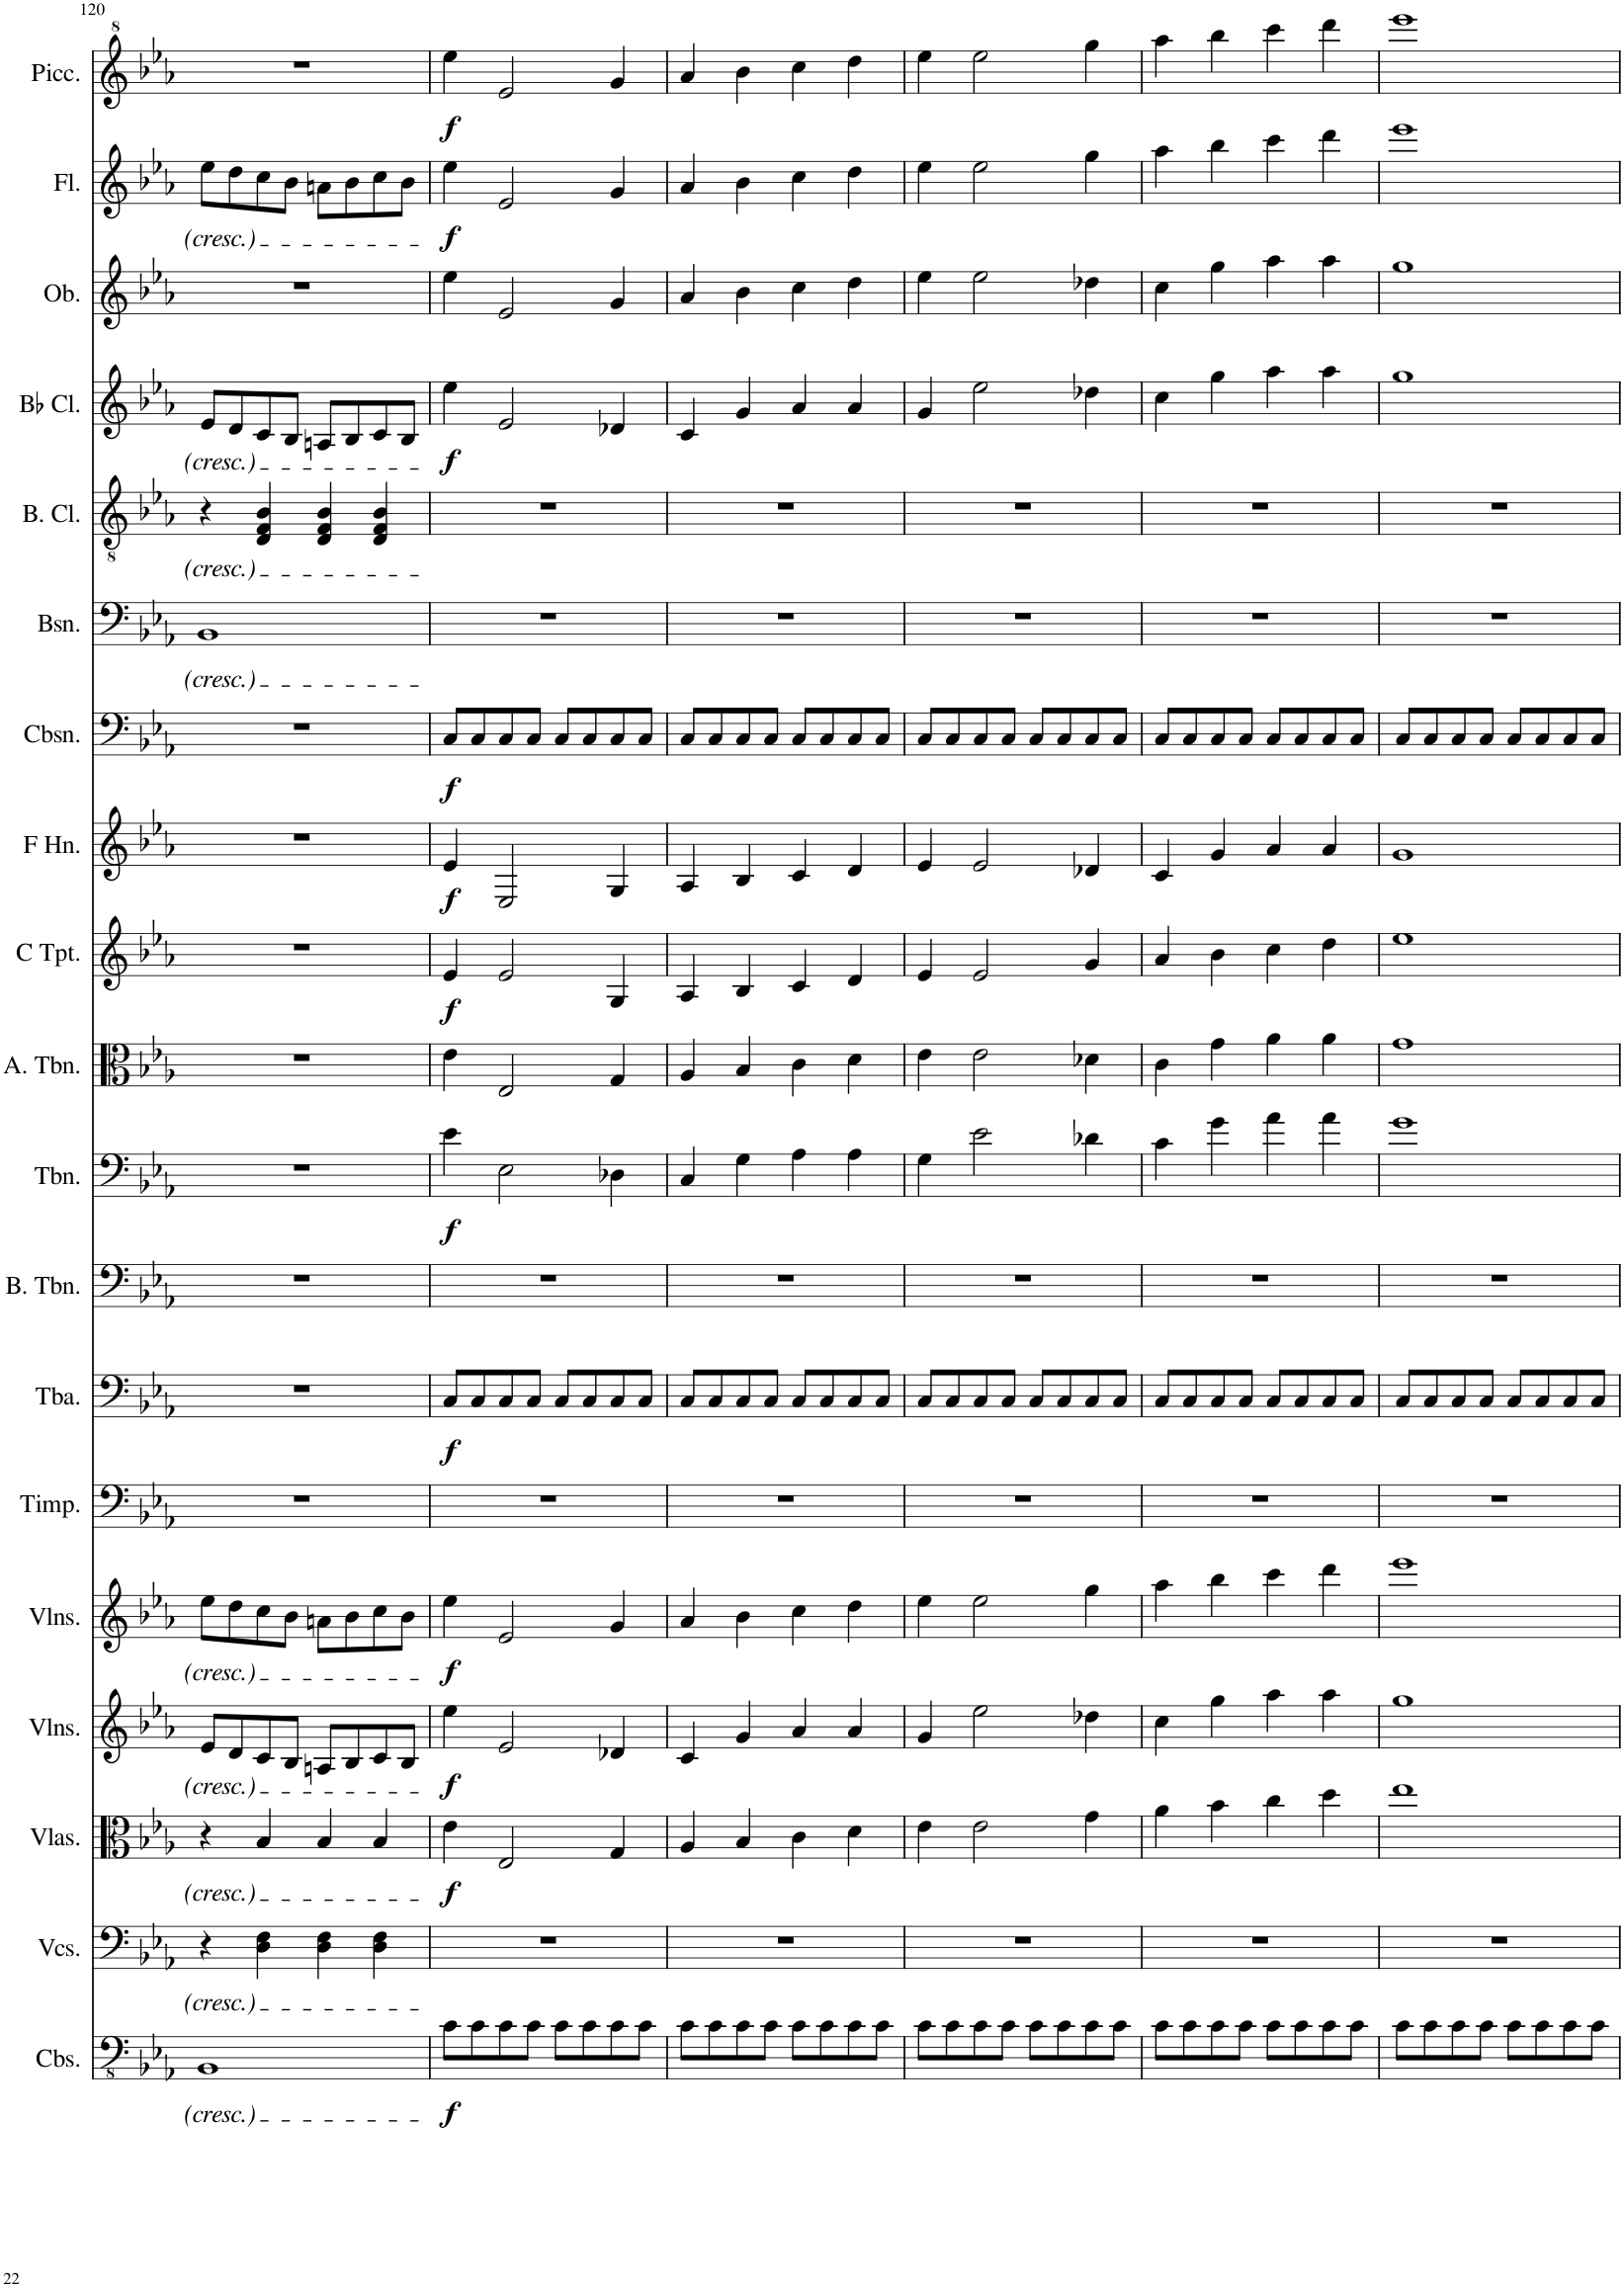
**kern	**dynam	**kern	**kern	**dynam	**kern	**dynam	**kern	**dynam	**kern	**kern	**dynam	**kern	**kern	**dynam	**kern	**kern	**dynam	**kern	**dynam	**kern	**dynam	**kern	**kern	**kern	**dynam	**kern	**kern	**dynam	**kern	**dynam
*part19	*part19	*part18	*part17	*part17	*part16	*part16	*part15	*part15	*part14	*part13	*part13	*part12	*part11	*part11	*part10	*part9	*part9	*part8	*part8	*part7	*part7	*part6	*part5	*part4	*part4	*part3	*part2	*part2	*part1	*part1
*staff19	*staff19	*staff18	*staff17	*staff17	*staff16	*staff16	*staff15	*staff15	*staff14	*staff13	*staff13	*staff12	*staff11	*staff11	*staff10	*staff9	*staff9	*staff8	*staff8	*staff7	*staff7	*staff6	*staff5	*staff4	*staff4	*staff3	*staff2	*staff2	*staff1	*staff1
*I"Contrabasses	*	*I"Violoncellos	*I"Violas	*	*I"Violins	*	*I"Violins	*	*I"Timpani	*I"Tuba	*	*I"Bass Trombone	*I"Trombone	*	*I"Alto Trombone	*I"C Trumpet	*	*I"Horn in F	*	*I"Contrabassoon	*	*I"Bassoon	*I"Bass Clarinet	*I"Bb Clarinet	*	*I"Oboe	*I"Flute	*	*I"Piccolo	*
*I'Cbs.	*	*I'Vcs.	*I'Vlas.	*	*I'Vlns.	*	*I'Vlns.	*	*I'Timp.	*I'Tba.	*	*I'B. Tbn.	*I'Tbn.	*	*I'A. Tbn.	*I'C Tpt.	*	*	*	*I'Cbsn.	*	*I'Bsn.	*I'B. Cl.	*I'Bb Cl.	*	*I'Ob.	*I'Fl.	*	*I'Picc.	*
!!LO:PB:g=z
*clefFv4	*	*clefF4	*clefC3	*	*clefG2	*	*clefG2	*	*clefF4	*clefF4	*	*clefF4	*clefF4	*	*clefC3	*clefG2	*	*clefG2	*	*clefF4	*	*clefC4	*clefGv2	*clefG2	*	*clefG2	*clefG2	*	*clefG^2	*
*	*	*	*	*	*	*	*	*	*	*	*	*	*	*	*	*	*	*ITrd4c7	*	*	*	*	*ITrd8c14	*ITrd1c2	*	*	*	*	*ITrd-7c-12	*
*k[b-e-a-]	*	*k[b-e-a-]	*k[b-e-a-]	*	*k[b-e-a-]	*	*k[b-e-a-]	*	*k[b-e-a-]	*k[b-e-a-]	*	*k[b-e-a-]	*k[b-e-a-]	*	*k[b-e-a-]	*k[b-e-a-]	*	*k[b-e-a-]	*	*k[b-e-a-]	*	*k[b-e-a-]	*k[b-e-a-]	*k[b-e-a-]	*	*k[b-e-a-]	*k[b-e-a-]	*	*k[b-e-a-]	*
*M2/2	*	*M2/2	*M2/2	*	*M2/2	*	*M2/2	*	*M2/2	*M2/2	*	*M2/2	*M2/2	*	*M2/2	*M2/2	*	*M2/2	*	*M2/2	*	*M2/2	*M2/2	*M2/2	*	*M2/2	*M2/2	*	*M2/2	*
*met(c|)	*	*met(c|)	*met(c|)	*	*met(c|)	*	*met(c|)	*	*met(c|)	*met(c|)	*	*met(c|)	*met(c|)	*	*met(c|)	*met(c|)	*	*met(c|)	*	*met(c|)	*	*met(c|)	*met(c|)	*met(c|)	*	*met(c|)	*met(c|)	*	*met(c|)	*
=120	=120	=120	=120	=120	=120	=120	=120	=120	=120	=120	=120	=120	=120	=120	=120	=120	=120	=120	=120	=120	=120	=120	=120	=120	=120	=120	=120	=120	=120	=120
1BBB-	.	4r	4r	.	8e-/L	.	8ee-\L	.	1r	1r	.	1r	1r	.	1r	1r	.	1r	.	1r	.	1BB-	4r	8e-/L	.	1r	8ee-\L	.	1r	.
.	.	.	.	.	8d/	.	8dd\	.	.	.	.	.	.	.	.	.	.	.	.	.	.	.	.	8d/	.	.	8dd\	.	.	.
.	.	4D\ 4F\	4B-/	.	8c/	.	8cc\	.	.	.	.	.	.	.	.	.	.	.	.	.	.	.	4D/ 4F/ 4B-/	8c/	.	.	8cc\	.	.	.
.	.	.	.	.	8B-/J	.	8b-\J	.	.	.	.	.	.	.	.	.	.	.	.	.	.	.	.	8B-/J	.	.	8b-\J	.	.	.
.	.	4D\ 4F\	4B-/	.	8An/L	.	8an\L	.	.	.	.	.	.	.	.	.	.	.	.	.	.	.	4D/ 4F/ 4B-/	8An/L	.	.	8an\L	.	.	.
.	.	.	.	.	8B-/	.	8b-\	.	.	.	.	.	.	.	.	.	.	.	.	.	.	.	.	8B-/	.	.	8b-\	.	.	.
.	.	4D\ 4F\	4B-/	.	8c/	.	8cc\	.	.	.	.	.	.	.	.	.	.	.	.	.	.	.	4D/ 4F/ 4B-/	8c/	.	.	8cc\	.	.	.
.	.	.	.	.	8B-/J	.	8b-\J	.	.	.	.	.	.	.	.	.	.	.	.	.	.	.	.	8B-/J	.	.	8b-\J	.	.	.
=121	=121	=121	=121	=121	=121	=121	=121	=121	=121	=121	=121	=121	=121	=121	=121	=121	=121	=121	=121	=121	=121	=121	=121	=121	=121	=121	=121	=121	=121	=121
!	!LO:DY:b	!	!	!LO:DY:b	!	!LO:DY:b	!	!LO:DY:b	!	!	!LO:DY:b	!	!	!LO:DY:b	!	!	!LO:DY:b	!	!LO:DY:b	!	!LO:DY:b	!	!	!	!LO:DY:b	!	!	!LO:DY:b	!	!LO:DY:b
8C\L	f	1r	4e-\	f	4ee-\	f	4ee-\	f	1r	8C/L	f	1r	4e-\	f	4e-\	4e-/	f	4e-/	f	8C/L	f	1r	1r	4ee-\	f	4ee-\	4ee-\	f	4eee-\	f
8C\	.	.	.	.	.	.	.	.	.	8C/	.	.	.	.	.	.	.	.	.	8C/	.	.	.	.	.	.	.	.	.	.
8C\	.	.	2E-/	.	2e-/	.	2e-/	.	.	8C/	.	.	2E-\	.	2E-/	2e-/	.	2E-/	.	8C/	.	.	.	2e-/	.	2e-/	2e-/	.	2ee-/	.
8C\J	.	.	.	.	.	.	.	.	.	8C/J	.	.	.	.	.	.	.	.	.	8C/J	.	.	.	.	.	.	.	.	.	.
8C\L	.	.	.	.	.	.	.	.	.	8C/L	.	.	.	.	.	.	.	.	.	8C/L	.	.	.	.	.	.	.	.	.	.
8C\	.	.	.	.	.	.	.	.	.	8C/	.	.	.	.	.	.	.	.	.	8C/	.	.	.	.	.	.	.	.	.	.
8C\	.	.	4G/	.	4d-X/	.	4g/	.	.	8C/	.	.	4D-X\	.	4G/	4G/	.	4G/	.	8C/	.	.	.	4d-X/	.	4g/	4g/	.	4gg/	.
8C\J	.	.	.	.	.	.	.	.	.	8C/J	.	.	.	.	.	.	.	.	.	8C/J	.	.	.	.	.	.	.	.	.	.
=122	=122	=122	=122	=122	=122	=122	=122	=122	=122	=122	=122	=122	=122	=122	=122	=122	=122	=122	=122	=122	=122	=122	=122	=122	=122	=122	=122	=122	=122	=122
8C\L	.	1r	4A-/	.	4c/	.	4a-/	.	1r	8C/L	.	1r	4C/	.	4A-/	4A-/	.	4A-/	.	8C/L	.	1r	1r	4c/	.	4a-/	4a-/	.	4aa-/	.
8C\	.	.	.	.	.	.	.	.	.	8C/	.	.	.	.	.	.	.	.	.	8C/	.	.	.	.	.	.	.	.	.	.
8C\	.	.	4B-/	.	4g/	.	4b-\	.	.	8C/	.	.	4G\	.	4B-/	4B-/	.	4B-/	.	8C/	.	.	.	4g/	.	4b-\	4b-\	.	4bb-\	.
8C\J	.	.	.	.	.	.	.	.	.	8C/J	.	.	.	.	.	.	.	.	.	8C/J	.	.	.	.	.	.	.	.	.	.
8C\L	.	.	4c\	.	4a-/	.	4cc\	.	.	8C/L	.	.	4A-\	.	4c\	4c/	.	4c/	.	8C/L	.	.	.	4a-/	.	4cc\	4cc\	.	4ccc\	.
8C\	.	.	.	.	.	.	.	.	.	8C/	.	.	.	.	.	.	.	.	.	8C/	.	.	.	.	.	.	.	.	.	.
8C\	.	.	4d\	.	4a-/	.	4dd\	.	.	8C/	.	.	4A-\	.	4d\	4d/	.	4d/	.	8C/	.	.	.	4a-/	.	4dd\	4dd\	.	4ddd\	.
8C\J	.	.	.	.	.	.	.	.	.	8C/J	.	.	.	.	.	.	.	.	.	8C/J	.	.	.	.	.	.	.	.	.	.
=123	=123	=123	=123	=123	=123	=123	=123	=123	=123	=123	=123	=123	=123	=123	=123	=123	=123	=123	=123	=123	=123	=123	=123	=123	=123	=123	=123	=123	=123	=123
8C\L	.	1r	4e-\	.	4g/	.	4ee-\	.	1r	8C/L	.	1r	4G\	.	4e-\	4e-/	.	4e-/	.	8C/L	.	1r	1r	4g/	.	4ee-\	4ee-\	.	4eee-\	.
8C\	.	.	.	.	.	.	.	.	.	8C/	.	.	.	.	.	.	.	.	.	8C/	.	.	.	.	.	.	.	.	.	.
8C\	.	.	2e-\	.	2ee-\	.	2ee-\	.	.	8C/	.	.	2e-\	.	2e-\	2e-/	.	2e-/	.	8C/	.	.	.	2ee-\	.	2ee-\	2ee-\	.	2eee-\	.
8C\J	.	.	.	.	.	.	.	.	.	8C/J	.	.	.	.	.	.	.	.	.	8C/J	.	.	.	.	.	.	.	.	.	.
8C\L	.	.	.	.	.	.	.	.	.	8C/L	.	.	.	.	.	.	.	.	.	8C/L	.	.	.	.	.	.	.	.	.	.
8C\	.	.	.	.	.	.	.	.	.	8C/	.	.	.	.	.	.	.	.	.	8C/	.	.	.	.	.	.	.	.	.	.
8C\	.	.	4g\	.	4dd-X\	.	4gg\	.	.	8C/	.	.	4d-X\	.	4d-X\	4g/	.	4d-X/	.	8C/	.	.	.	4dd-X\	.	4dd-X\	4gg\	.	4ggg\	.
8C\J	.	.	.	.	.	.	.	.	.	8C/J	.	.	.	.	.	.	.	.	.	8C/J	.	.	.	.	.	.	.	.	.	.
=124	=124	=124	=124	=124	=124	=124	=124	=124	=124	=124	=124	=124	=124	=124	=124	=124	=124	=124	=124	=124	=124	=124	=124	=124	=124	=124	=124	=124	=124	=124
8C\L	.	1r	4a-\	.	4cc\	.	4aa-\	.	1r	8C/L	.	1r	4c\	.	4c\	4a-/	.	4c/	.	8C/L	.	1r	1r	4cc\	.	4cc\	4aa-\	.	4aaa-\	.
8C\	.	.	.	.	.	.	.	.	.	8C/	.	.	.	.	.	.	.	.	.	8C/	.	.	.	.	.	.	.	.	.	.
8C\	.	.	4b-\	.	4gg\	.	4bb-\	.	.	8C/	.	.	4g\	.	4g\	4b-\	.	4g/	.	8C/	.	.	.	4gg\	.	4gg\	4bb-\	.	4bbb-\	.
8C\J	.	.	.	.	.	.	.	.	.	8C/J	.	.	.	.	.	.	.	.	.	8C/J	.	.	.	.	.	.	.	.	.	.
8C\L	.	.	4cc\	.	4aa-\	.	4ccc\	.	.	8C/L	.	.	4a-\	.	4a-\	4cc\	.	4a-/	.	8C/L	.	.	.	4aa-\	.	4aa-\	4ccc\	.	4cccc\	.
8C\	.	.	.	.	.	.	.	.	.	8C/	.	.	.	.	.	.	.	.	.	8C/	.	.	.	.	.	.	.	.	.	.
8C\	.	.	4dd\	.	4aa-\	.	4ddd\	.	.	8C/	.	.	4a-\	.	4a-\	4dd\	.	4a-/	.	8C/	.	.	.	4aa-\	.	4aa-\	4ddd\	.	4dddd\	.
8C\J	.	.	.	.	.	.	.	.	.	8C/J	.	.	.	.	.	.	.	.	.	8C/J	.	.	.	.	.	.	.	.	.	.
=125	=125	=125	=125	=125	=125	=125	=125	=125	=125	=125	=125	=125	=125	=125	=125	=125	=125	=125	=125	=125	=125	=125	=125	=125	=125	=125	=125	=125	=125	=125
8C\L	.	1r	1ee-	.	1gg	.	1eee-	.	1r	8C/L	.	1r	1g	.	1g	1ee-	.	1g	.	8C/L	.	1r	1r	1gg	.	1gg	1eee-	.	1eeee-	.
8C\	.	.	.	.	.	.	.	.	.	8C/	.	.	.	.	.	.	.	.	.	8C/	.	.	.	.	.	.	.	.	.	.
8C\	.	.	.	.	.	.	.	.	.	8C/	.	.	.	.	.	.	.	.	.	8C/	.	.	.	.	.	.	.	.	.	.
8C\J	.	.	.	.	.	.	.	.	.	8C/J	.	.	.	.	.	.	.	.	.	8C/J	.	.	.	.	.	.	.	.	.	.
8C\L	.	.	.	.	.	.	.	.	.	8C/L	.	.	.	.	.	.	.	.	.	8C/L	.	.	.	.	.	.	.	.	.	.
8C\	.	.	.	.	.	.	.	.	.	8C/	.	.	.	.	.	.	.	.	.	8C/	.	.	.	.	.	.	.	.	.	.
8C\	.	.	.	.	.	.	.	.	.	8C/	.	.	.	.	.	.	.	.	.	8C/	.	.	.	.	.	.	.	.	.	.
8C\J	.	.	.	.	.	.	.	.	.	8C/J	.	.	.	.	.	.	.	.	.	8C/J	.	.	.	.	.	.	.	.	.	.
=	=	=	=	=	=	=	=	=	=	=	=	=	=	=	=	=	=	=	=	=	=	=	=	=	=	=	=	=	=	=
*-	*-	*-	*-	*-	*-	*-	*-	*-	*-	*-	*-	*-	*-	*-	*-	*-	*-	*-	*-	*-	*-	*-	*-	*-	*-	*-	*-	*-	*-	*-
